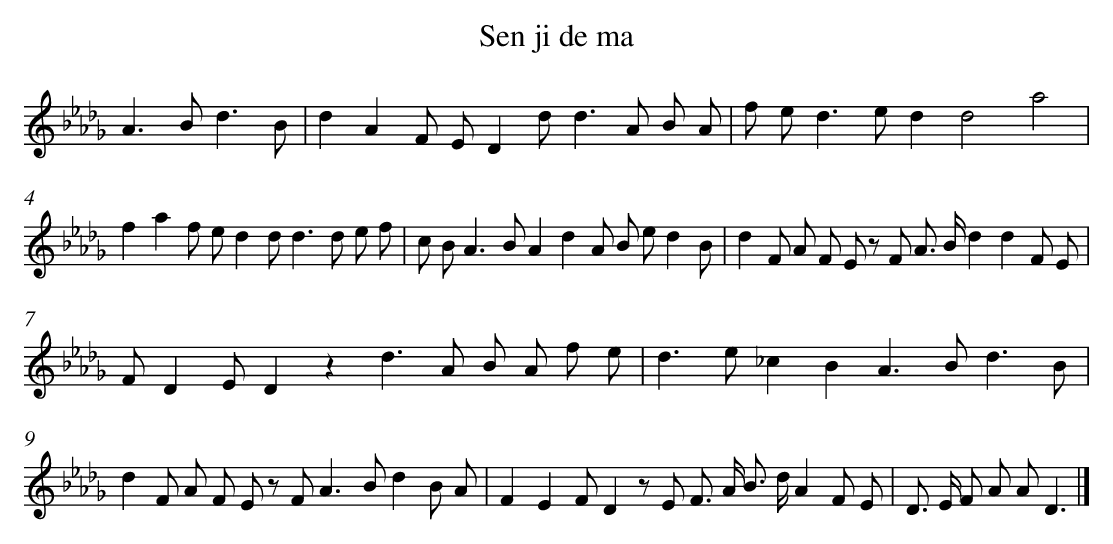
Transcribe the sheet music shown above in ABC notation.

X:1
T: Sen ji de ma
L: 1/8
K: Db
A2>B2d3B |
d2A2F ED2d2<d2A B A |
f e2<d2ed2d4a4 |
f2a2f ed2d2<d2d e f |
c B2<A2BA2d2A B ed2B |
d2F A F E z F A> Bd2d2F E |
FD2ED2z2d2>A2 B A f e |
d2>e2_c2B2A2>B2d3B |
d2F A F E z F2<A2Bd2B A |
F2E2FD2z E F> A B> dA2F E |
D> E F A AD3 |]
